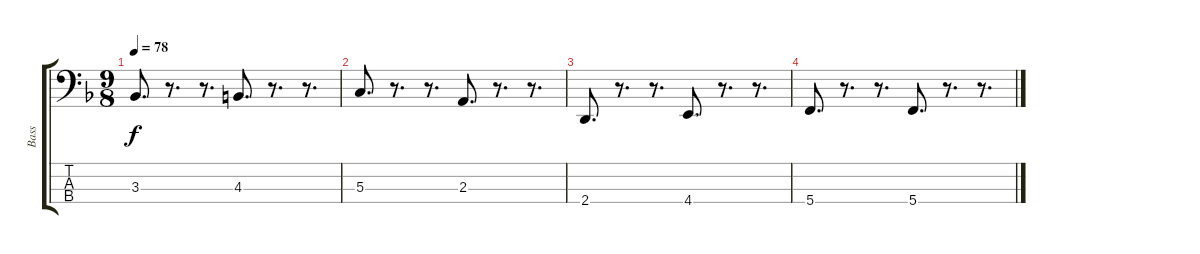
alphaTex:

\track ("Bass" "Bass") {instrument electricbassfinger}
\staff {score tabs}
\tuning (G2 C2 G1 C1) {hide}
\ts (9 8)
\tempo 78
\clef f4
\ks f
3.3.8{d dy f} r.8{d} r.8{d} 4.3.8{d} r.8{d} r.8{d} |
5.3.8{d} r.8{d} r.8{d} 2.3.8{d} r.8{d} r.8{d} |
2.4.8{d} r.8{d} r.8{d} 4.4.8{d} r.8{d} r.8{d} |
5.4.8{d} r.8{d} r.8{d} 5.4.8{d} r.8{d} r.8{d}
